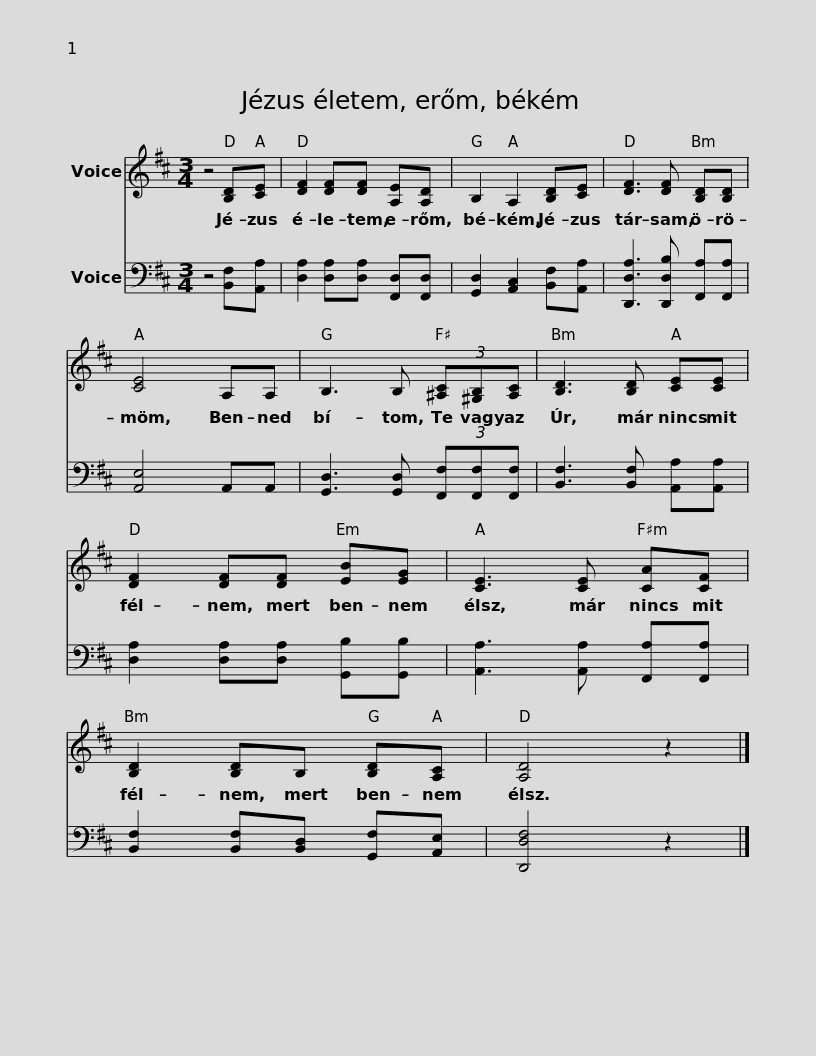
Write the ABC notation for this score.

X:1
%%score 1 2
L:1/8
M:3/4
I:linebreak $
K:D
V:1 treble
V:2 bass
V:1
 z4 [B,D][CE] | [DF]2 [DF][DF] [A,E][A,D] | B,2 A,2 [B,D][CE] | [DF]3 [DF] [B,D][B,D] | [CE]4 A,A, | %5
 B,3 B, (3[^A,C][^G,B,][A,C] |$ [B,D]3 [B,D] [CE][CE] | [DF]2 [DF][DF] [EB][EG] | [CE]3 [CE] [CA][CF] | [B,D]2 [B,D]B, [B,D][A,C] | %10
 [A,D]4 z2 |] %11
V:2
 z4 [B,,F,][A,,A,] | [D,A,]2 [D,A,][D,A,] [F,,D,][F,,D,] | [G,,D,]2 [A,,C,]2 [B,,F,][A,,A,] | [D,,D,A,]3 [D,,D,B,] [F,,A,][F,,A,] | [A,,E,]4 A,,A,, | %5
 [G,,D,]3 [G,,D,] (3[F,,F,][F,,F,][F,,F,] |$ [B,,F,]3 [B,,F,] [A,,A,][A,,A,] | [D,A,]2 [D,A,][D,A,] [G,,B,][G,,B,] | [A,,A,]3 [A,,A,] [F,,A,][F,,A,] | [B,,F,]2 [B,,F,][B,,D,] [G,,F,][A,,E,] | %10
 [D,,D,F,]4 z2 |] %11
